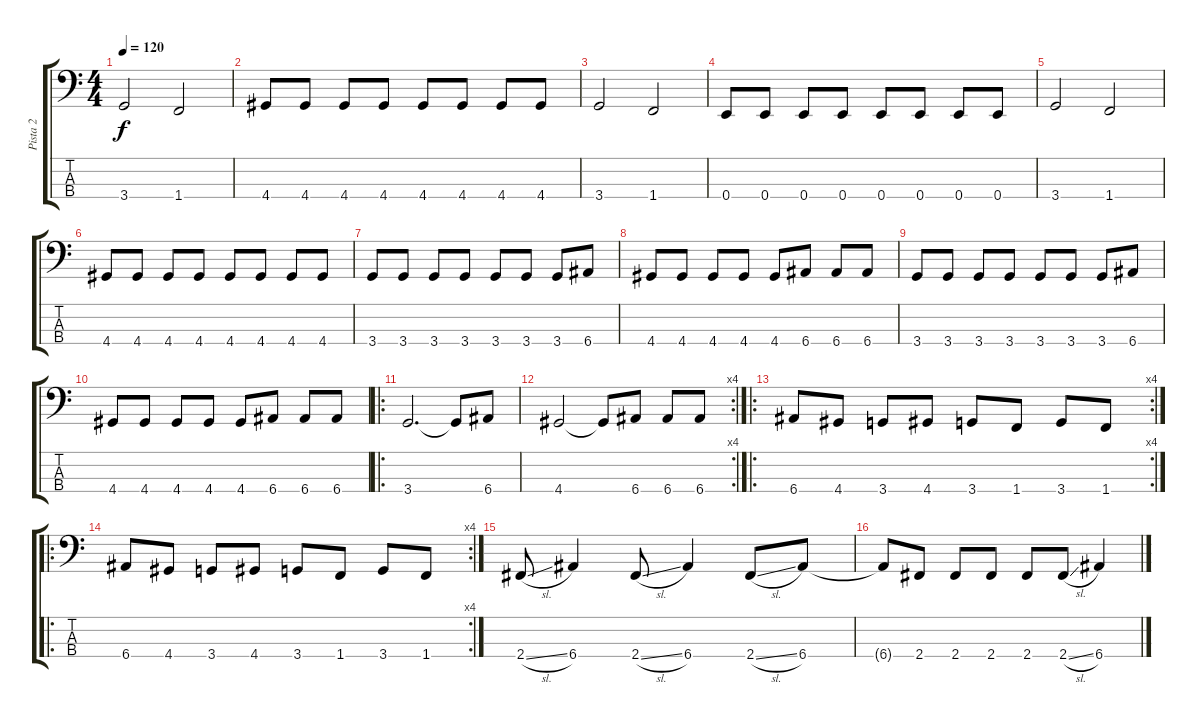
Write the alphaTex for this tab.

\track ("Pista 2" "Pista 2") {instrument electricbasspick}
\staff {score tabs}
\tuning (G2 D2 A1 E1) {hide}
\ts (4 4)
\tempo 120
\clef f4
\ks c
3.4.2{dy f} 1.4.2 |
4.4.8 4.4.8 4.4.8 4.4.8 4.4.8 4.4.8 4.4.8 4.4.8 |
3.4.2 1.4.2 |
0.4.8 0.4.8 0.4.8 0.4.8 0.4.8 0.4.8 0.4.8 0.4.8 |
3.4.2 1.4.2 |
4.4.8 4.4.8 4.4.8 4.4.8 4.4.8 4.4.8 4.4.8 4.4.8 |
3.4.8{instrument electricbasspick} 3.4.8 3.4.8 3.4.8 3.4.8 3.4.8 3.4.8 6.4.8 |
4.4.8 4.4.8 4.4.8 4.4.8 4.4.8 6.4.8 6.4.8 6.4.8 |
3.4.8 3.4.8 3.4.8 3.4.8 3.4.8 3.4.8 3.4.8 6.4.8 |
4.4.8 4.4.8 4.4.8 4.4.8 4.4.8 6.4.8 6.4.8 6.4.8 |
\ro
3.4.2{d} 3.4{t}.8 6.4.8 |
\rc 4
4.4.2 4.4{t}.8 6.4.8 6.4.8 6.4.8 |
\ro
\rc 4
6.4.8 4.4.8 3.4.8 4.4.8 3.4.8 1.4.8 3.4.8 1.4.8 |
\ro
\rc 4
6.4.8{instrument slapbass1} 4.4.8 3.4.8 4.4.8 3.4.8 1.4.8 3.4.8 1.4.8 |
2.4{sl}.8{instrument electricbasspick} 6.4.4 2.4{sl}.8 6.4.4 2.4{sl}.8 6.4.8 |
6.4{t}.8 2.4.8 2.4.8 2.4.8 2.4.8 2.4{sl}.8 6.4.4
